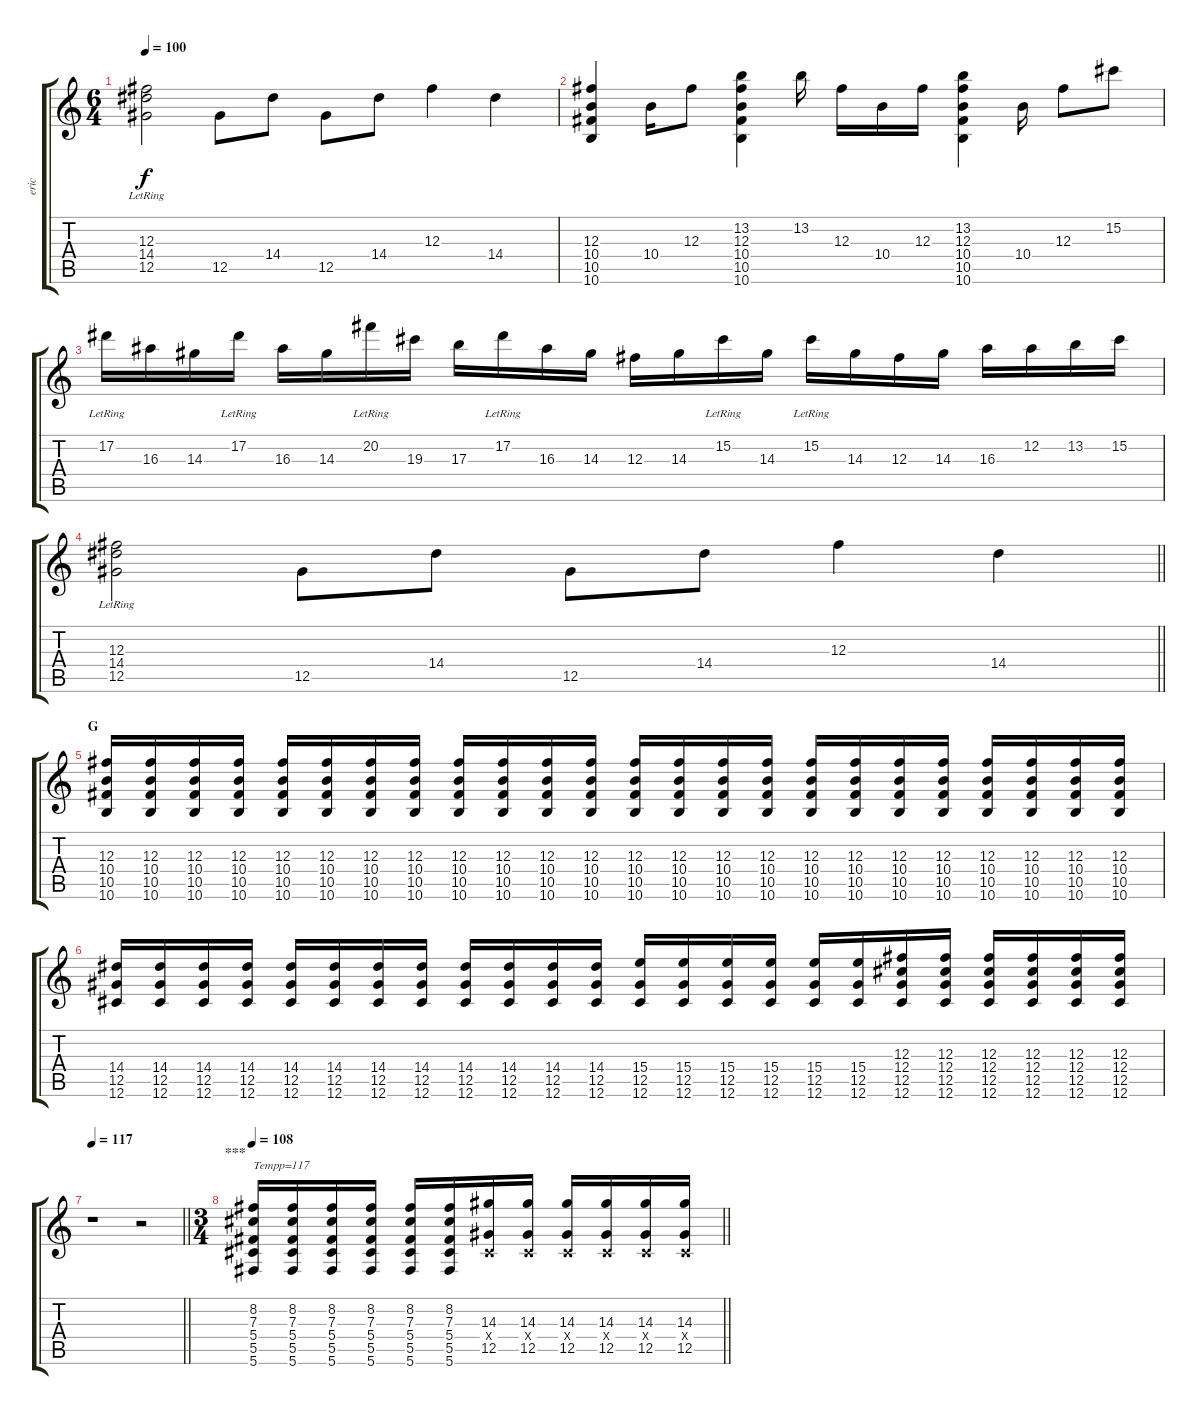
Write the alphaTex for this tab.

\track ("eric" "eric") {instrument distortionguitar}
\staff {score tabs}
\tuning (Eb4 Bb3 Gb3 Db3 Ab2 Db2) {hide}
\ts (6 4)
\tempo 100
\clef g2
\ks c
(12.3{lr} 14.4{lr} 12.5{lr}).2{dy f} 12.5.8 14.4.8 12.5.8 14.4.8 12.3.4 14.4.4 |
(12.3 10.4 10.5 10.6).4 10.4.16 12.3.8 (13.2 12.3 10.4 10.5 10.6).4 13.2.16 12.3.16 10.4.16 12.3.16 (13.2 12.3 10.4 10.5 10.6).4 10.4.16 12.3.8 15.2.8 |
17.2{lr}.16 16.3.16 14.3.16 17.2{lr}.16 16.3.16 14.3.16 20.2{lr}.16 19.3.16 17.3.16 17.2{lr}.16 16.3.16 14.3.16 12.3.16 14.3.16 15.2{lr}.16 14.3.16 15.2{lr}.16 14.3.16 12.3.16 14.3.16 16.3.16 12.2.16 13.2.16 15.2.16 |
\barLineRight lightlight
(12.3{lr} 14.4{lr} 12.5{lr}).2 12.5.8 14.4.8 12.5.8 14.4.8 12.3.4 14.4.4 |
\section ("" "G")
(12.3 10.4 10.5 10.6).16 (12.3 10.4 10.5 10.6).16 (12.3 10.4 10.5 10.6).16 (12.3 10.4 10.5 10.6).16 (12.3 10.4 10.5 10.6).16 (12.3 10.4 10.5 10.6).16 (12.3 10.4 10.5 10.6).16 (12.3 10.4 10.5 10.6).16 (12.3 10.4 10.5 10.6).16 (12.3 10.4 10.5 10.6).16 (12.3 10.4 10.5 10.6).16 (12.3 10.4 10.5 10.6).16 (12.3 10.4 10.5 10.6).16 (12.3 10.4 10.5 10.6).16 (12.3 10.4 10.5 10.6).16 (12.3 10.4 10.5 10.6).16 (12.3 10.4 10.5 10.6).16 (12.3 10.4 10.5 10.6).16 (12.3 10.4 10.5 10.6).16 (12.3 10.4 10.5 10.6).16 (12.3 10.4 10.5 10.6).16 (12.3 10.4 10.5 10.6).16 (12.3 10.4 10.5 10.6).16 (12.3 10.4 10.5 10.6).16 |
(14.4 12.5 12.6).16 (14.4 12.5 12.6).16 (14.4 12.5 12.6).16 (14.4 12.5 12.6).16 (14.4 12.5 12.6).16 (14.4 12.5 12.6).16 (14.4 12.5 12.6).16 (14.4 12.5 12.6).16 (14.4 12.5 12.6).16 (14.4 12.5 12.6).16 (14.4 12.5 12.6).16 (14.4 12.5 12.6).16 (15.4 12.5 12.6).16 (15.4 12.5 12.6).16 (15.4 12.5 12.6).16 (15.4 12.5 12.6).16 (15.4 12.5 12.6).16 (15.4 12.5 12.6).16 (12.3 12.4 12.5 12.6).16 (12.3 12.4 12.5 12.6).16 (12.3 12.4 12.5 12.6).16 (12.3 12.4 12.5 12.6).16 (12.3 12.4 12.5 12.6).16 (12.3 12.4 12.5 12.6).16 |
\tempo 117
\barLineRight lightlight
r.1 r.2 |
\ts (3 4)
\section ("" "***")
\tempo 108
\barLineRight lightlight
(8.2 7.3 5.4 5.5 5.6).16{txt "Tempp=117" instrument distortionguitar} (8.2 7.3 5.4 5.5 5.6).16 (8.2 7.3 5.4 5.5 5.6).16 (8.2 7.3 5.4 5.5 5.6).16 (8.2 7.3 5.4 5.5 5.6).16 (8.2 7.3 5.4 5.5 5.6).16 (14.3 0.4{x} 12.5).16 (14.3 0.4{x} 12.5).16 (14.3 0.4{x} 12.5).16 (14.3 0.4{x} 12.5).16 (14.3 0.4{x} 12.5).16 (14.3 0.4{x} 12.5).16
